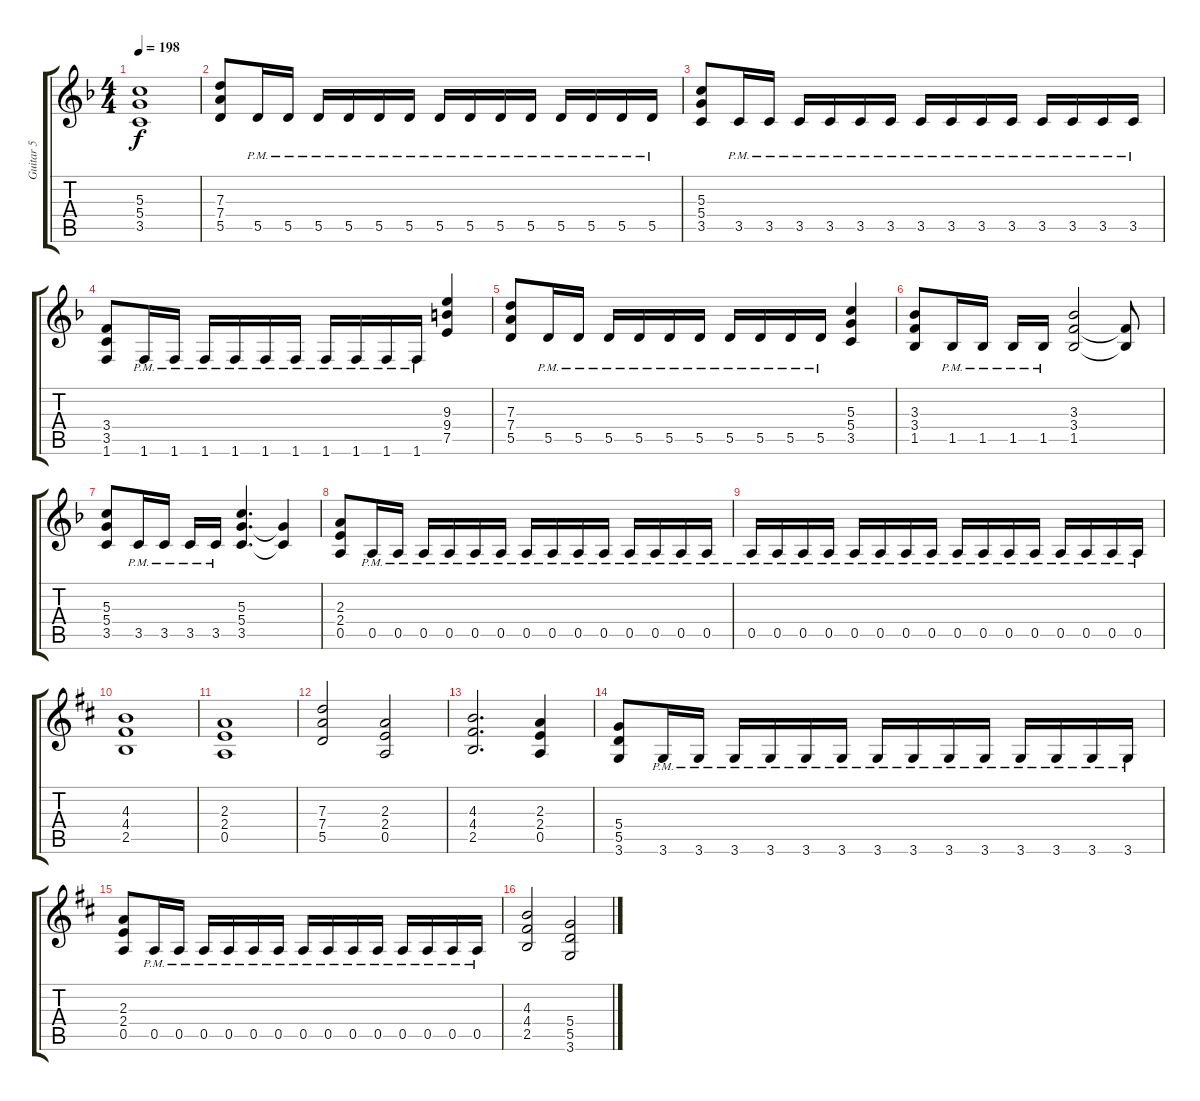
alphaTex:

\track ("Guitar 5" "Guitar 5") {instrument distortionguitar}
\staff {score tabs}
\tuning (E4 B3 G3 D3 A2 E2) {hide}
\ts (4 4)
\tempo 198
\clef g2
\ks dminor
(5.3 5.4 3.5).1{dy f} |
(7.3 7.4 5.5).8 5.5{pm}.16 5.5{pm}.16 5.5{pm}.16 5.5{pm}.16 5.5{pm}.16 5.5{pm}.16 5.5{pm}.16 5.5{pm}.16 5.5{pm}.16 5.5{pm}.16 5.5{pm}.16 5.5{pm}.16 5.5{pm}.16 5.5{pm}.16 |
(5.3 5.4 3.5).8 3.5{pm}.16 3.5{pm}.16 3.5{pm}.16 3.5{pm}.16 3.5{pm}.16 3.5{pm}.16 3.5{pm}.16 3.5{pm}.16 3.5{pm}.16 3.5{pm}.16 3.5{pm}.16 3.5{pm}.16 3.5{pm}.16 3.5{pm}.16 |
(3.4 3.5 1.6).8 1.6{pm}.16 1.6{pm}.16 1.6{pm}.16 1.6{pm}.16 1.6{pm}.16 1.6{pm}.16 1.6{pm}.16 1.6{pm}.16 1.6{pm}.16 1.6{pm}.16 (9.3 9.4 7.5).4 |
(7.3 7.4 5.5).8 5.5{pm}.16 5.5{pm}.16 5.5{pm}.16 5.5{pm}.16 5.5{pm}.16 5.5{pm}.16 5.5{pm}.16 5.5{pm}.16 5.5{pm}.16 5.5{pm}.16 (5.3 5.4 3.5).4 |
(3.3 3.4 1.5).8 1.5{pm}.16 1.5{pm}.16 1.5{pm}.16 1.5{pm}.16 (3.3 3.4 1.5).2 (3.4{t} 1.5{t}).8 |
(5.3 5.4 3.5).8 3.5{pm}.16 3.5{pm}.16 3.5{pm}.16 3.5{pm}.16 (5.3 5.4 3.5).4{d} (5.4{t} 3.5{t}).4 |
(2.3 2.4 0.5).8 0.5{pm}.16 0.5{pm}.16 0.5{pm}.16 0.5{pm}.16 0.5{pm}.16 0.5{pm}.16 0.5{pm}.16 0.5{pm}.16 0.5{pm}.16 0.5{pm}.16 0.5{pm}.16 0.5{pm}.16 0.5{pm}.16 0.5{pm}.16 |
0.5{pm}.16 0.5{pm}.16 0.5{pm}.16 0.5{pm}.16 0.5{pm}.16 0.5{pm}.16 0.5{pm}.16 0.5{pm}.16 0.5{pm}.16 0.5{pm}.16 0.5{pm}.16 0.5{pm}.16 0.5{pm}.16 0.5{pm}.16 0.5{pm}.16 0.5{pm}.16 |
\ks bminor
(4.3 4.4 2.5).1 |
(2.3 2.4 0.5).1 |
(7.3 7.4 5.5).2 (2.3 2.4 0.5).2 |
(4.3 4.4 2.5).2{d} (2.3 2.4 0.5).4 |
(5.4 5.5 3.6).8 3.6{pm}.16 3.6{pm}.16 3.6{pm}.16 3.6{pm}.16 3.6{pm}.16 3.6{pm}.16 3.6{pm}.16 3.6{pm}.16 3.6{pm}.16 3.6{pm}.16 3.6{pm}.16 3.6{pm}.16 3.6{pm}.16 3.6{pm}.16 |
(2.3 2.4 0.5).8 0.5{pm}.16 0.5{pm}.16 0.5{pm}.16 0.5{pm}.16 0.5{pm}.16 0.5{pm}.16 0.5{pm}.16 0.5{pm}.16 0.5{pm}.16 0.5{pm}.16 0.5{pm}.16 0.5{pm}.16 0.5{pm}.16 0.5{pm}.16 |
(4.3 4.4 2.5).2 (5.4 5.5 3.6).2
